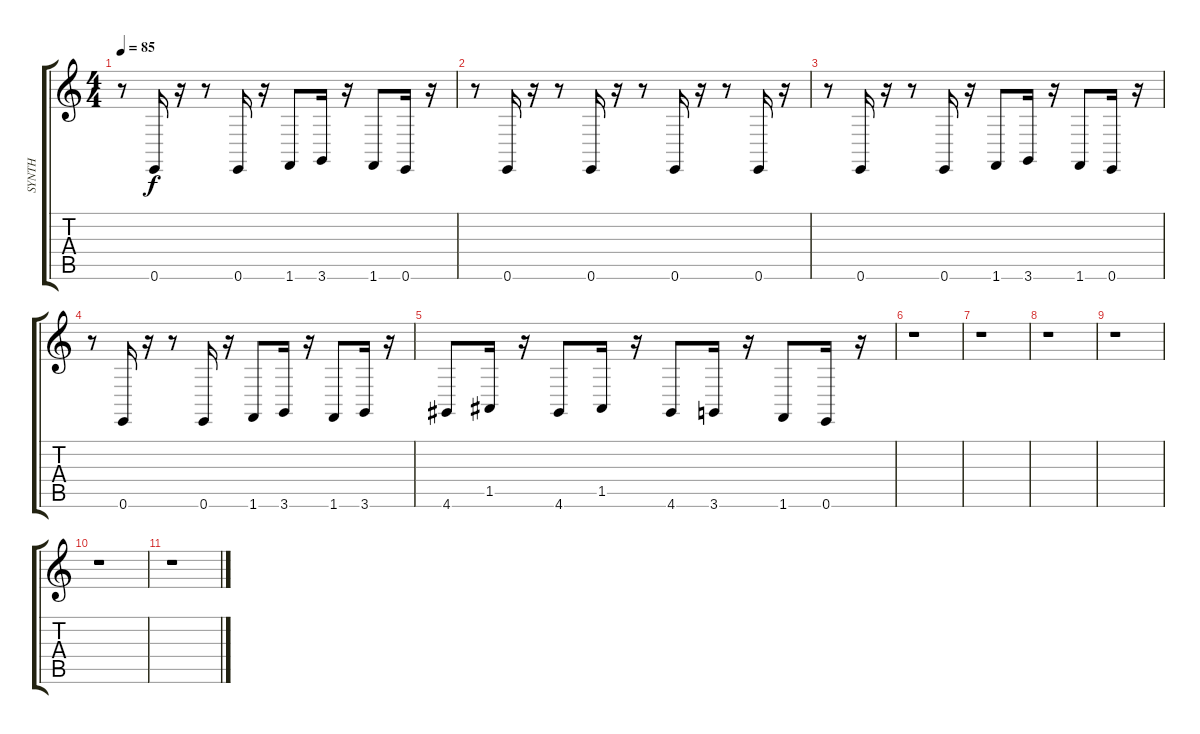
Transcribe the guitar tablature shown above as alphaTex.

\track ("SYNTH" "SYNTH") {instrument fx8scifi}
\staff {score tabs}
\tuning (E4 B3 G3 D3 A2 E2) {hide}
\ts (4 4)
\tempo 85
\clef g2
\ks c
r.8{dy f} 0.6.16 r.16 r.8 0.6.16 r.16 1.6.8 3.6.16 r.16 1.6.8 0.6.16 r.16 |
r.8 0.6.16 r.16 r.8 0.6.16 r.16 r.8 0.6.16 r.16 r.8 0.6.16 r.16 |
r.8 0.6.16 r.16 r.8 0.6.16 r.16 1.6.8 3.6.16 r.16 1.6.8 0.6.16 r.16 |
r.8 0.6.16 r.16 r.8 0.6.16 r.16 1.6.8 3.6.16 r.16 1.6.8 3.6.16 r.16 |
4.6.8 1.5.16 r.16 4.6.8 1.5.16 r.16 4.6.8 3.6.16 r.16 1.6.8 0.6.16 r.16 |
r.1 |
r.1 |
r.1 |
r.1 |
r.1 |
r.1
